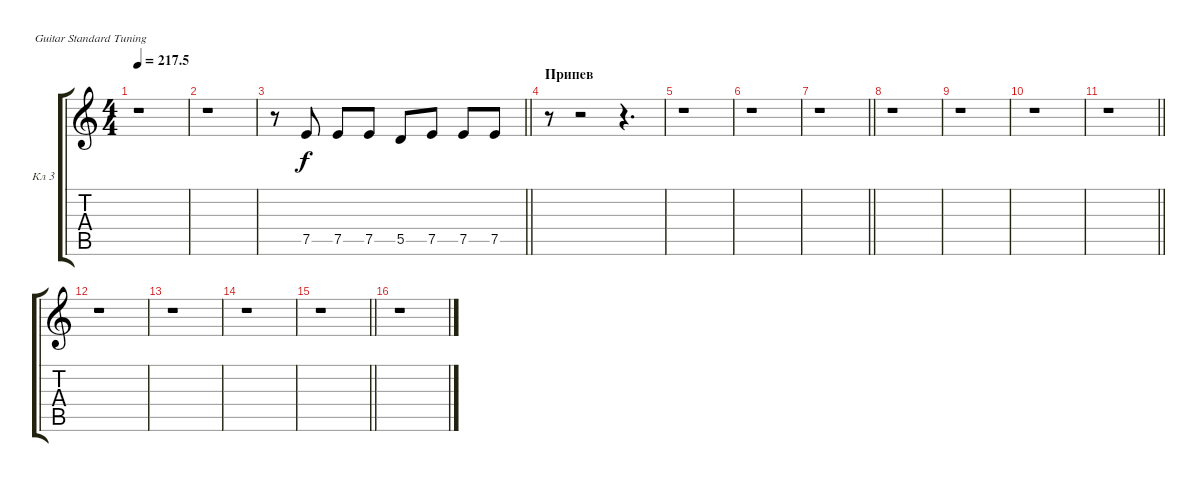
\bracketExtendMode groupsimilarinstruments
\firstSystemTrackNameOrientation horizontal
\otherSystemsTrackNameOrientation horizontal
\track ("Клавиши III" "Кл 3") {instrument tuba}
\staff {score tabs}
\tuning (E4 B3 G3 D3 A2 E2)
\displaytranspose 12
\ts (4 4)
\tempo
217.5
\accidentals auto
\clef g2
\ottava regular
\simile none
\ks c
r.1{dy f} |
r.1 |
\barLineRight lightlight
r.8 7.5.8 7.5.8 7.5.8 5.5.8 7.5.8 7.5.8 7.5.8 |
\section ("" "Припев")
r.8 r.2 r.4{d} |
r.1 |
r.1 |
\barLineRight lightlight
r.1 |
r.1 |
r.1 |
r.1 |
\barLineRight lightlight
r.1 |
r.1 |
r.1 |
r.1 |
\barLineRight lightlight
r.1 |
r.1
